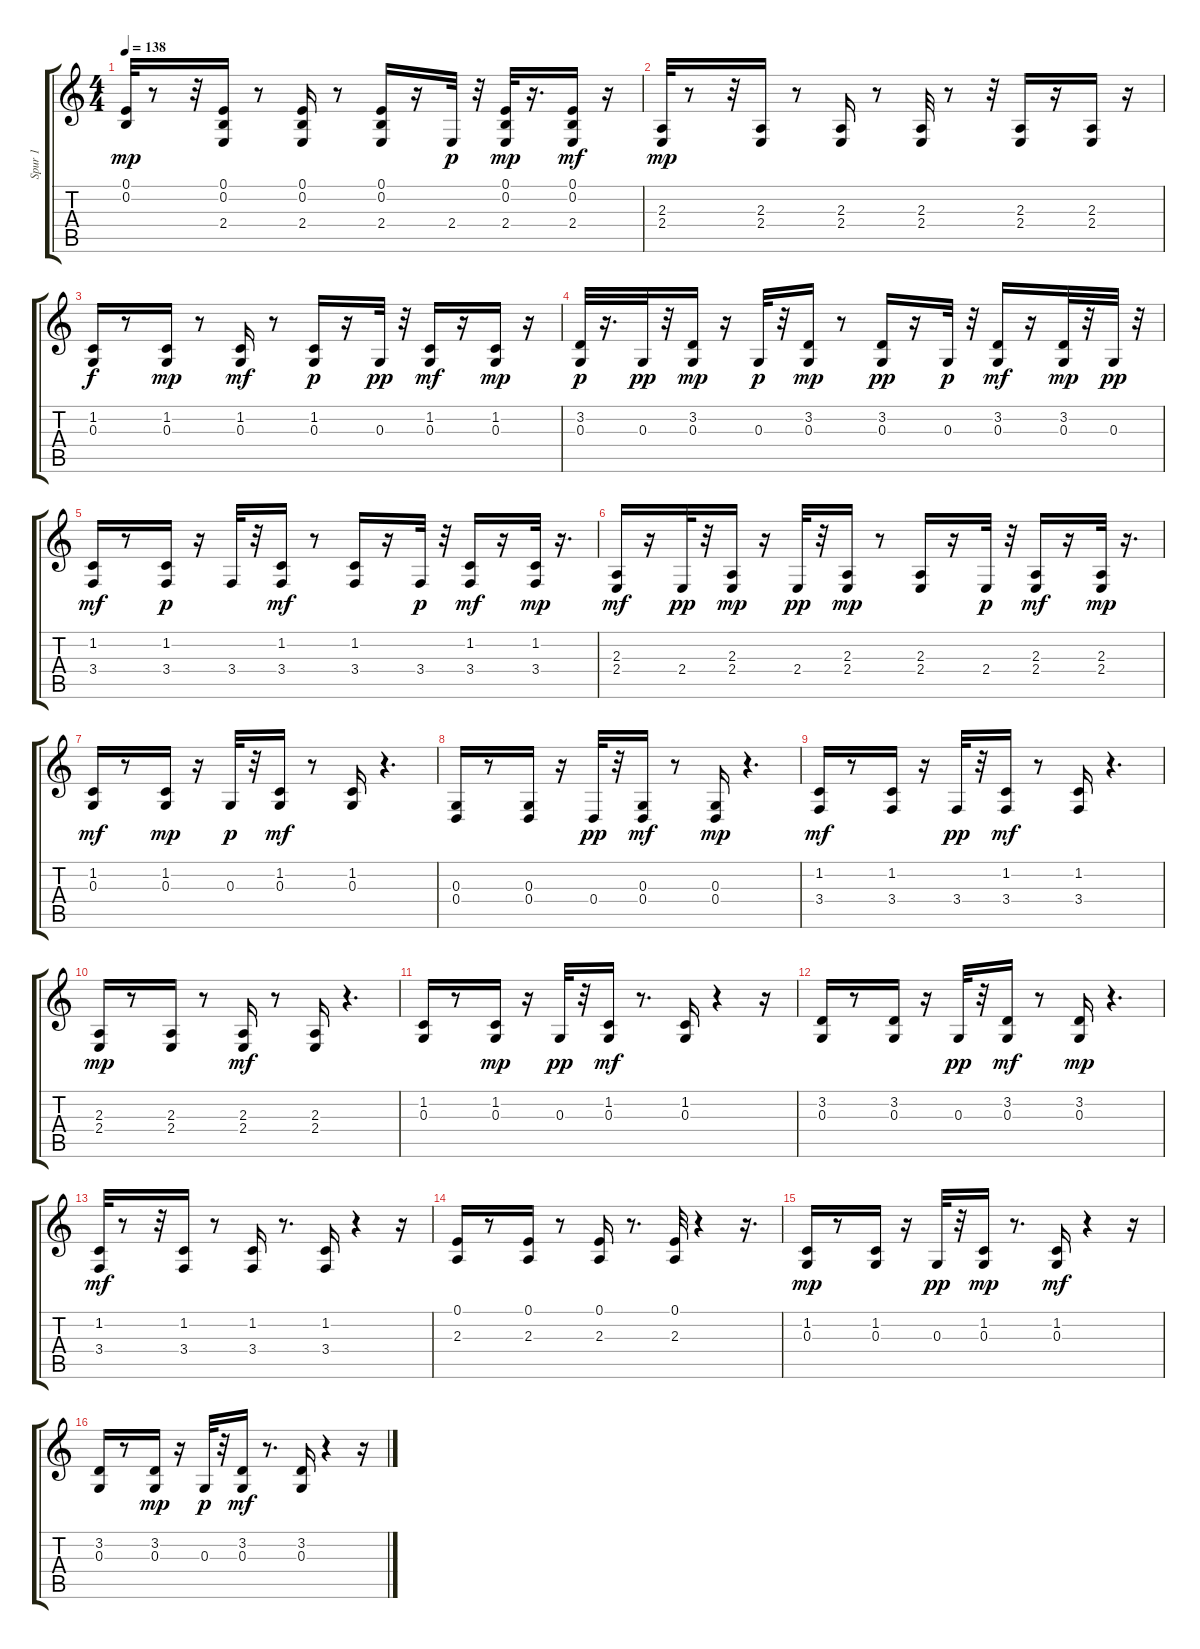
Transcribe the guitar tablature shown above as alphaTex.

\track ("Spur 1" "Spur 1") {instrument lead2sawtooth}
\staff {score tabs}
\tuning (E4 B3 G3 D3 A2 E2) {hide}
\ts (4 4)
\tempo 138
\clef g2
\ks c
(0.1 0.2).32{dy mp} r.8 r.32 (0.1 0.2 2.4).16 r.8 (0.1 0.2 2.4).16 r.8 (0.1 0.2 2.4).16 r.16 2.4.32{dy p} r.32 (0.1 0.2 2.4).32{dy mp} r.16{d} (0.1 0.2 2.4).16{dy mf} r.16 |
(2.3 2.4).32{dy mp} r.8 r.32 (2.3 2.4).16 r.8 (2.3 2.4).16 r.8 (2.3 2.4).32 r.8 r.32 (2.3 2.4).16 r.16 (2.3 2.4).16 r.16 |
(1.2 0.3).16{dy f} r.8 (1.2 0.3).16{dy mp} r.8 (1.2 0.3).16{dy mf} r.8 (1.2 0.3).16{dy p} r.16 0.3.32{dy pp} r.32 (1.2 0.3).16{dy mf} r.16 (1.2 0.3).16{dy mp} r.16 |
(3.2 0.3).32{dy p} r.16{d} 0.3.32{dy pp} r.32 (3.2 0.3).16{dy mp} r.16 0.3.32{dy p} r.32 (3.2 0.3).16{dy mp} r.8 (3.2 0.3).16{dy pp} r.16 0.3.32{dy p} r.32 (3.2 0.3).16{dy mf} r.16 (3.2 0.3).32{dy mp} r.32 0.3.32{dy pp} r.32 |
(1.2 3.4).16{dy mf} r.8 (1.2 3.4).16{dy p} r.16 3.4.32 r.32 (1.2 3.4).16{dy mf} r.8 (1.2 3.4).16 r.16 3.4.32{dy p} r.32 (1.2 3.4).16{dy mf} r.16 (1.2 3.4).32{dy mp} r.16{d} |
(2.3 2.4).16{dy mf} r.16 2.4.32{dy pp} r.32 (2.3 2.4).16{dy mp} r.16 2.4.32{dy pp} r.32 (2.3 2.4).16{dy mp} r.8 (2.3 2.4).16 r.16 2.4.32{dy p} r.32 (2.3 2.4).16{dy mf} r.16 (2.3 2.4).32{dy mp} r.16{d} |
(1.2 0.3).16{dy mf} r.8 (1.2 0.3).16{dy mp} r.16 0.3.32{dy p} r.32 (1.2 0.3).16{dy mf} r.8 (1.2 0.3).16 r.4{d} |
(0.3 0.4).16 r.8 (0.3 0.4).16 r.16 0.4.32{dy pp} r.32 (0.3 0.4).16{dy mf} r.8 (0.3 0.4).16{dy mp} r.4{d} |
(1.2 3.4).16{dy mf} r.8 (1.2 3.4).16 r.16 3.4.32{dy pp} r.32 (1.2 3.4).16{dy mf} r.8 (1.2 3.4).16 r.4{d} |
(2.3 2.4).16{dy mp} r.8 (2.3 2.4).16 r.8 (2.3 2.4).16{dy mf} r.8 (2.3 2.4).16 r.4{d} |
(1.2 0.3).16 r.8 (1.2 0.3).16{dy mp} r.16 0.3.32{dy pp} r.32 (1.2 0.3).16{dy mf} r.8{d} (1.2 0.3).16 r.4 r.16 |
(3.2 0.3).16 r.8 (3.2 0.3).16 r.16 0.3.32{dy pp} r.32 (3.2 0.3).16{dy mf} r.8 (3.2 0.3).16{dy mp} r.4{d} |
(1.2 3.4).32{dy mf} r.8 r.32 (1.2 3.4).16 r.8 (1.2 3.4).16 r.8{d} (1.2 3.4).16 r.4 r.16 |
(0.1 2.3).16 r.8 (0.1 2.3).16 r.8 (0.1 2.3).16 r.8{d} (0.1 2.3).32 r.4 r.16{d} |
(1.2 0.3).16{dy mp} r.8 (1.2 0.3).16 r.16 0.3.32{dy pp} r.32 (1.2 0.3).16{dy mp} r.8{d} (1.2 0.3).16{dy mf} r.4 r.16 |
(3.2 0.3).16 r.8 (3.2 0.3).16{dy mp} r.16 0.3.32{dy p} r.32 (3.2 0.3).16{dy mf} r.8{d} (3.2 0.3).16 r.4 r.16
